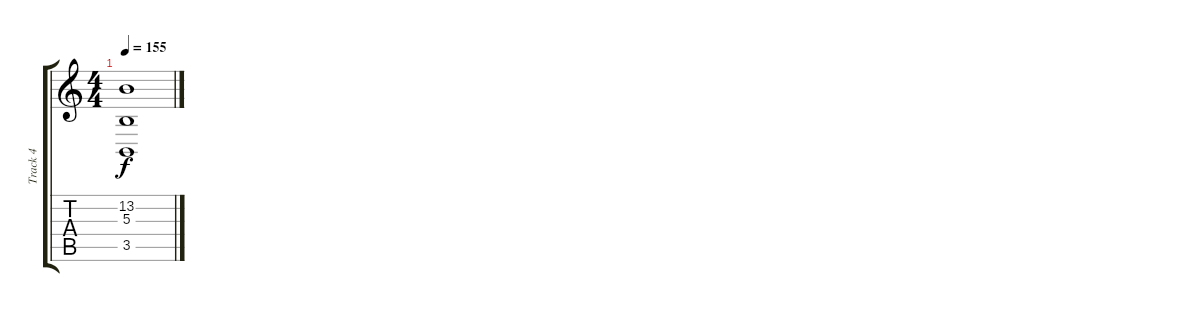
\track ("Track 4" "Track 4") {instrument synthstrings2}
\staff {score tabs}
\tuning (Eb4 Bb3 Gb3 Db3 Ab2 Eb2) {hide}
\ts (4 4)
\tempo 155
\clef g2
\ks c
(13.2 5.3 3.5).1{dy f}
